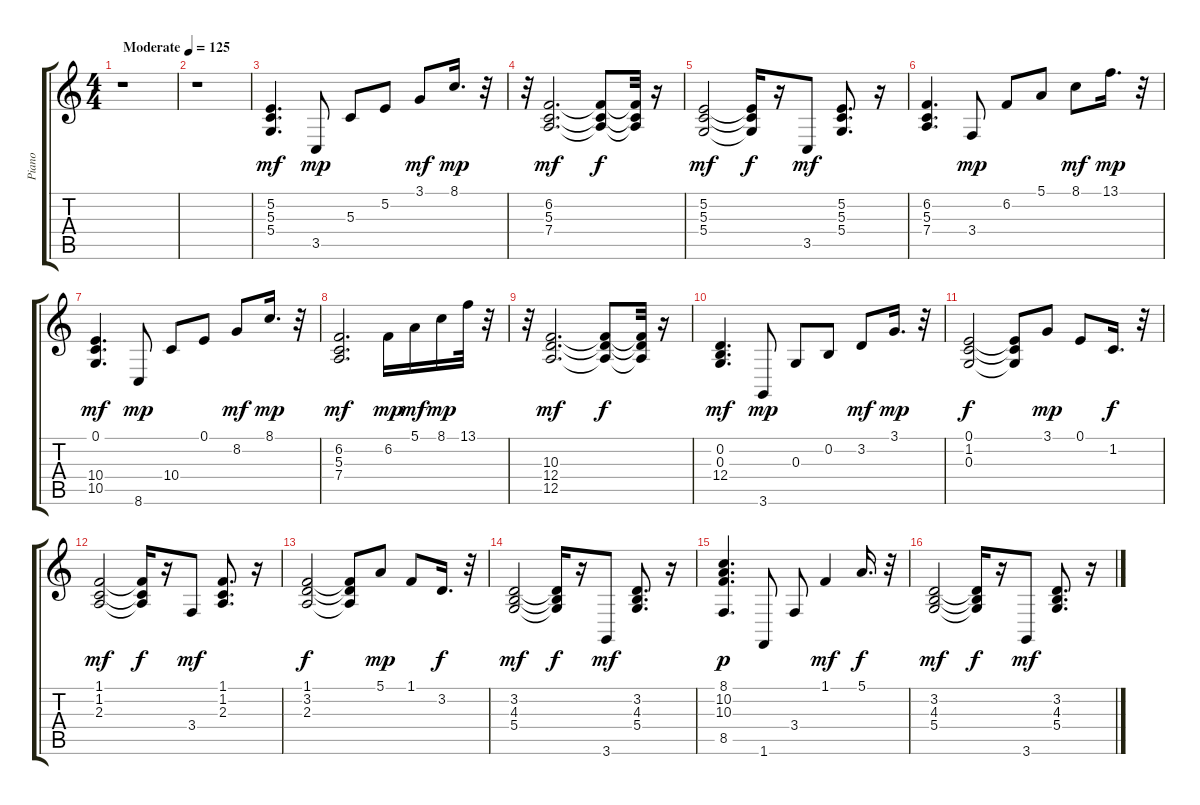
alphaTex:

\track ("Piano   " "Piano   ") {solo instrument acousticgrandpiano}
\staff {score tabs}
\tuning (E4 B3 G3 D3 A2 E2) {hide}
\ts (4 4)
\tempo (125 "Moderate")
\clef g2
\ks c
r.1{dy mf instrument acousticgrandpiano} |
r.1 |
(5.2 5.3 5.4).4{d} 3.5.8{dy mp} 5.3.8 5.2.8 3.1.8{dy mf} 8.1.16{d dy mp} r.32 |
r.32 (6.2 5.3 7.4).2{d dy mf} (6.2{t} 5.3{t} 7.4{t}).8{dy f} (6.2{t} 5.3{t} 7.4{t}).32 r.16 |
(5.2 5.3 5.4).2{dy mf} (5.2{t} 5.3{t} 5.4{t}).16{dy f} r.16 3.5.8{dy mf} (5.2 5.3 5.4).8{d} r.16 |
(6.2 5.3 7.4).4{d} 3.4.8{dy mp} 6.2.8 5.1.8 8.1.8{dy mf} 13.1.16{d dy mp} r.32 |
(0.1 10.4 10.5).4{d dy mf} 8.6.8{dy mp} 10.4.8 0.1.8 8.2.8{dy mf} 8.1.16{d dy mp} r.32 |
(6.2 5.3 7.4).2{d dy mf} 6.2.16{dy mp} 5.1.16{dy mf} 8.1.16{dy mp} 13.1.32 r.32 |
r.32 (10.3 12.4 12.5).2{d dy mf} (10.3{t} 12.4{t} 12.5{t}).8{dy f} (10.3{t} 12.4{t} 12.5{t}).32 r.16 |
(0.2 0.3 12.4).4{d dy mf} 3.6.8{dy mp} 0.3.8 0.2.8 3.2.8{dy mf} 3.1.16{d dy mp} r.32 |
(0.1 1.2 0.3).2{dy f} (0.1{t} 1.2{t} 0.3{t}).8 3.1.8{dy mp} 0.1.8 1.2.16{d dy f} r.32 |
(1.1 1.2 2.3).2{dy mf} (1.1{t} 1.2{t} 2.3{t}).16{dy f} r.16 3.4.8{dy mf} (1.1 1.2 2.3).8{d} r.16 |
(1.1 3.2 2.3).2{dy f} (1.1{t} 3.2{t} 2.3{t}).8 5.1.8{dy mp} 1.1.8 3.2.16{d dy f} r.32 |
(3.2 4.3 5.4).2{dy mf} (3.2{t} 4.3{t} 5.4{t}).16{dy f} r.16 3.6.8{dy mf} (3.2 4.3 5.4).8{d} r.16 |
(8.1 10.2 10.3 8.5).4{d dy p} 1.6.8 3.4.8 1.1.4{dy mf} 5.1.16{d dy f} r.32 |
(3.2 4.3 5.4).2{dy mf} (3.2{t} 4.3{t} 5.4{t}).16{dy f} r.16 3.6.8{dy mf} (3.2 4.3 5.4).8{d} r.16
